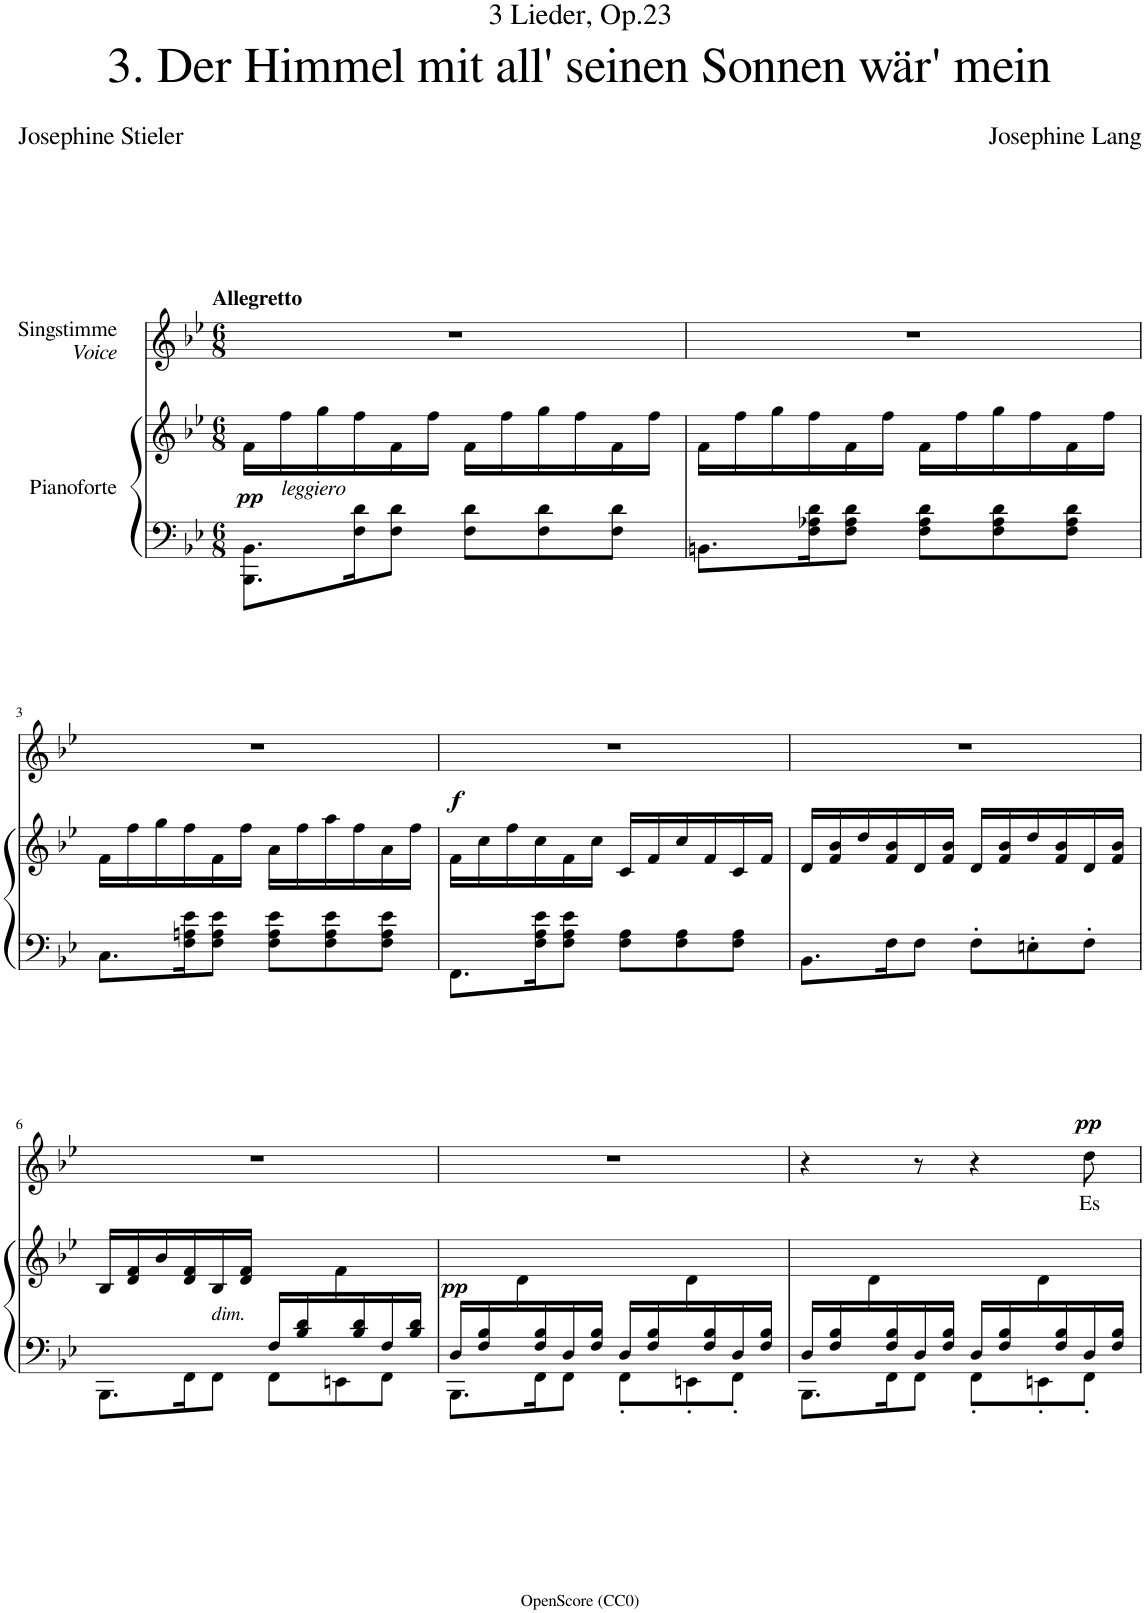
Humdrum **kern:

**kern	**kern	**dynam	**kern	**text	**dynam
*part2	*part2	*part2	*part1	*part1	*part1
*staff3	*staff2	*staff2/3	*staff1	*staff1	*staff1
*I"Pianoforte	*	*	*I"Singstimme Voice	*	*
*I'Pno	*	*	*	*	*
*clefF4	*clefG2	*	*clefG2	*	*
*k[b-e-]	*k[b-e-]	*	*k[b-e-]	*	*
*M6/8	*M6/8	*	*M6/8	*	*
=1	=1	=1	=1	=1	=1
!	!	!	!LO:TX:a:B:t=Allegretto	!	!
!	!	!LO:DY:b	!	!	!
8.BBB-\ 8.BB-\L	16f\LL	pp	2.r	.	.
!	!LO:TX:b:i:t=leggiero	!	!	!	!
.	16ff\	.	.	.	.
.	16gg\	.	.	.	.
16F\ 16d\K	16ff\	.	.	.	.
8F\ 8d\J	16f\	.	.	.	.
.	16ff\JJ	.	.	.	.
8F\ 8d\L	16f\LL	.	.	.	.
.	16ff\	.	.	.	.
8F\ 8d\	16gg\	.	.	.	.
.	16ff\	.	.	.	.
8F\ 8d\J	16f\	.	.	.	.
.	16ff\JJ	.	.	.	.
=2	=2	=2	=2	=2	=2
8.BBn\L	16f\LL	.	2.r	.	.
.	16ff\	.	.	.	.
.	16gg\	.	.	.	.
16F\ 16A-X\ 16d\K	16ff\	.	.	.	.
8F\ 8A-\ 8d\J	16f\	.	.	.	.
.	16ff\JJ	.	.	.	.
8F\ 8A-\ 8d\L	16f\LL	.	.	.	.
.	16ff\	.	.	.	.
8F\ 8A-\ 8d\	16gg\	.	.	.	.
.	16ff\	.	.	.	.
8F\ 8A-\ 8d\J	16f\	.	.	.	.
.	16ff\JJ	.	.	.	.
!!LO:LB:g=z
=3	=3	=3	=3	=3	=3
8.C\L	16f\LL	.	2.r	.	.
.	16ff\	.	.	.	.
.	16gg\	.	.	.	.
16F\ 16An\ 16e-\K	16ff\	.	.	.	.
8F\ 8A\ 8e-\J	16f\	.	.	.	.
.	16ff\JJ	.	.	.	.
8F\ 8A\ 8e-\L	16a\LL	.	.	.	.
.	16ff\	.	.	.	.
8F\ 8A\ 8e-\	16aa\	.	.	.	.
.	16ff\	.	.	.	.
8F\ 8A\ 8e-\J	16a\	.	.	.	.
.	16ff\JJ	.	.	.	.
=4	=4	=4	=4	=4	=4
!	!	!LO:DY:a	!	!	!
8.FF\L	16f\LL	f	2.r	.	.
.	16cc\	.	.	.	.
.	16ff\	.	.	.	.
16F\ 16A\ 16e-\K	16cc\	.	.	.	.
8F\ 8A\ 8e-\J	16f\	.	.	.	.
.	16cc\JJ	.	.	.	.
8F\ 8A\L	16c/LL	.	.	.	.
.	16f/	.	.	.	.
8F\ 8A\	16cc/	.	.	.	.
.	16f/	.	.	.	.
8F\ 8A\J	16c/	.	.	.	.
.	16f/JJ	.	.	.	.
=5	=5	=5	=5	=5	=5
8.BB-\L	16d/LL	.	2.r	.	.
.	16f/ 16b-/	.	.	.	.
.	16dd/	.	.	.	.
16F\K	16f/ 16b-/	.	.	.	.
8F\J	16d/	.	.	.	.
.	16f/ 16b-/JJ	.	.	.	.
8F'\L	16d/LL	.	.	.	.
.	16f/ 16b-/	.	.	.	.
8En'\	16dd/	.	.	.	.
.	16f/ 16b-/	.	.	.	.
8F'\J	16d/	.	.	.	.
.	16f/ 16b-/JJ	.	.	.	.
!!LO:LB:g=z
=6	=6	=6	=6	=6	=6
*^	*	*	*	*	*
4.ryy	8.BBB-\L	16B-/LL	.	2.r	.	.
.	.	16d/ 16f/	.	.	.	.
.	.	16b-/	.	.	.	.
.	16FF\K	16d/ 16f/	.	.	.	.
!	!	!LO:TX:b:i:t=dim.	!	!	!	!
.	8FF\J	16B-/	.	.	.	.
.	.	16d/ 16f/JJ	.	.	.	.
16F/LL	8FF\L	8ryy	.	.	.	.
16B-/ 16d/	.	.	.	.	.	.
16ryy	8EEn\	16f\	.	.	.	.
16B-/ 16d/	.	8.ryy	.	.	.	.
16F/	8FF\J	.	.	.	.	.
16B-/ 16d/JJ	.	.	.	.	.	.
=7	=7	=7	=7	=7	=7	=7
!	!	!	!LO:DY:b	!	!	!
16D/LL	8.BBB-\L	8ryy	pp	2.r	.	.
16F/ 16B-/	.	.	.	.	.	.
16ryy	.	16d\	.	.	.	.
16F/ 16B-/	16FF\K	16ryy	.	.	.	.
16D/	8FF\J	.	.	.	.	.
16F/ 16B-/JJ	.	.	.	.	.	.
16D/LL	8FF'<\L	.	.	.	.	.
16F/ 16B-/	.	.	.	.	.	.
16ryy	8EEn'<\	16d\	.	.	.	.
16F/ 16B-/	.	8.ryy	.	.	.	.
16D/	8FF'<\J	.	.	.	.	.
16F/ 16B-/JJ	.	.	.	.	.	.
=8	=8	=8	=8	=8	=8	=8
16D/LL	8.BBB-\L	8ryy	.	4r	.	.
16F/ 16B-/	.	.	.	.	.	.
16ryy	.	16d\	.	.	.	.
16F/ 16B-/	16FF\K	16ryy	.	.	.	.
16D/	8FF\J	.	.	8r	.	.
16F/ 16B-/JJ	.	.	.	.	.	.
16D/LL	8FF'<\L	.	.	4r	.	.
16F/ 16B-/	.	.	.	.	.	.
16ryy	8EEn'<\	16d\	.	.	.	.
16F/ 16B-/	.	8.ryy	.	.	.	.
!	!	!	!	!	!LO:LY:b	!LO:DY:a
16D/	8FF'<\J	.	.	8dd\	Es	pp
16F/ 16B-/JJ	.	.	.	.	.	.
*v	*v	*	*	*	*	*
=	=	=	=	=	=
*-	*-	*-	*-	*-	*-
